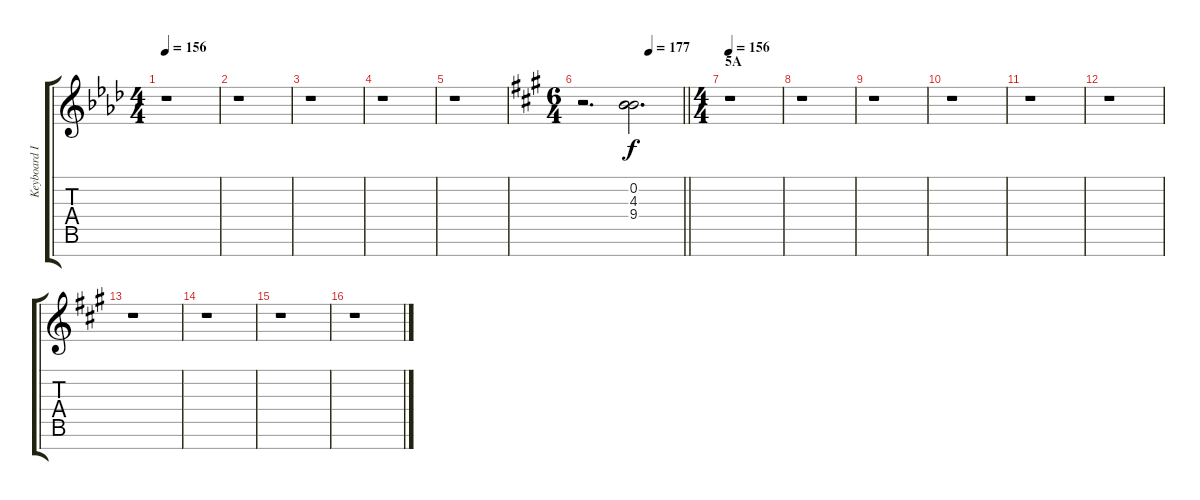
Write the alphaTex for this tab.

\track ("Keyboard III" "Keyboard I") {instrument reversecymbal}
\staff {score tabs}
\tuning (E5 B4 G4 D4 A3 E3 B2) {hide}
\ts (4 4)
\tempo 156
\clef g2
\ks ab
r.1{dy f} |
r.1 |
r.1 |
r.1 |
r.1 |
\ts (6 4)
\tempo (177 0.6666666666666666)
\barLineRight lightlight
\ks a
r.2{d} (0.2 4.3 9.4).2{d} |
\ts (4 4)
\section ("" "5A")
\tempo 156
r.1 |
r.1 |
r.1 |
r.1 |
r.1 |
r.1 |
r.1 |
r.1 |
r.1 |
r.1
